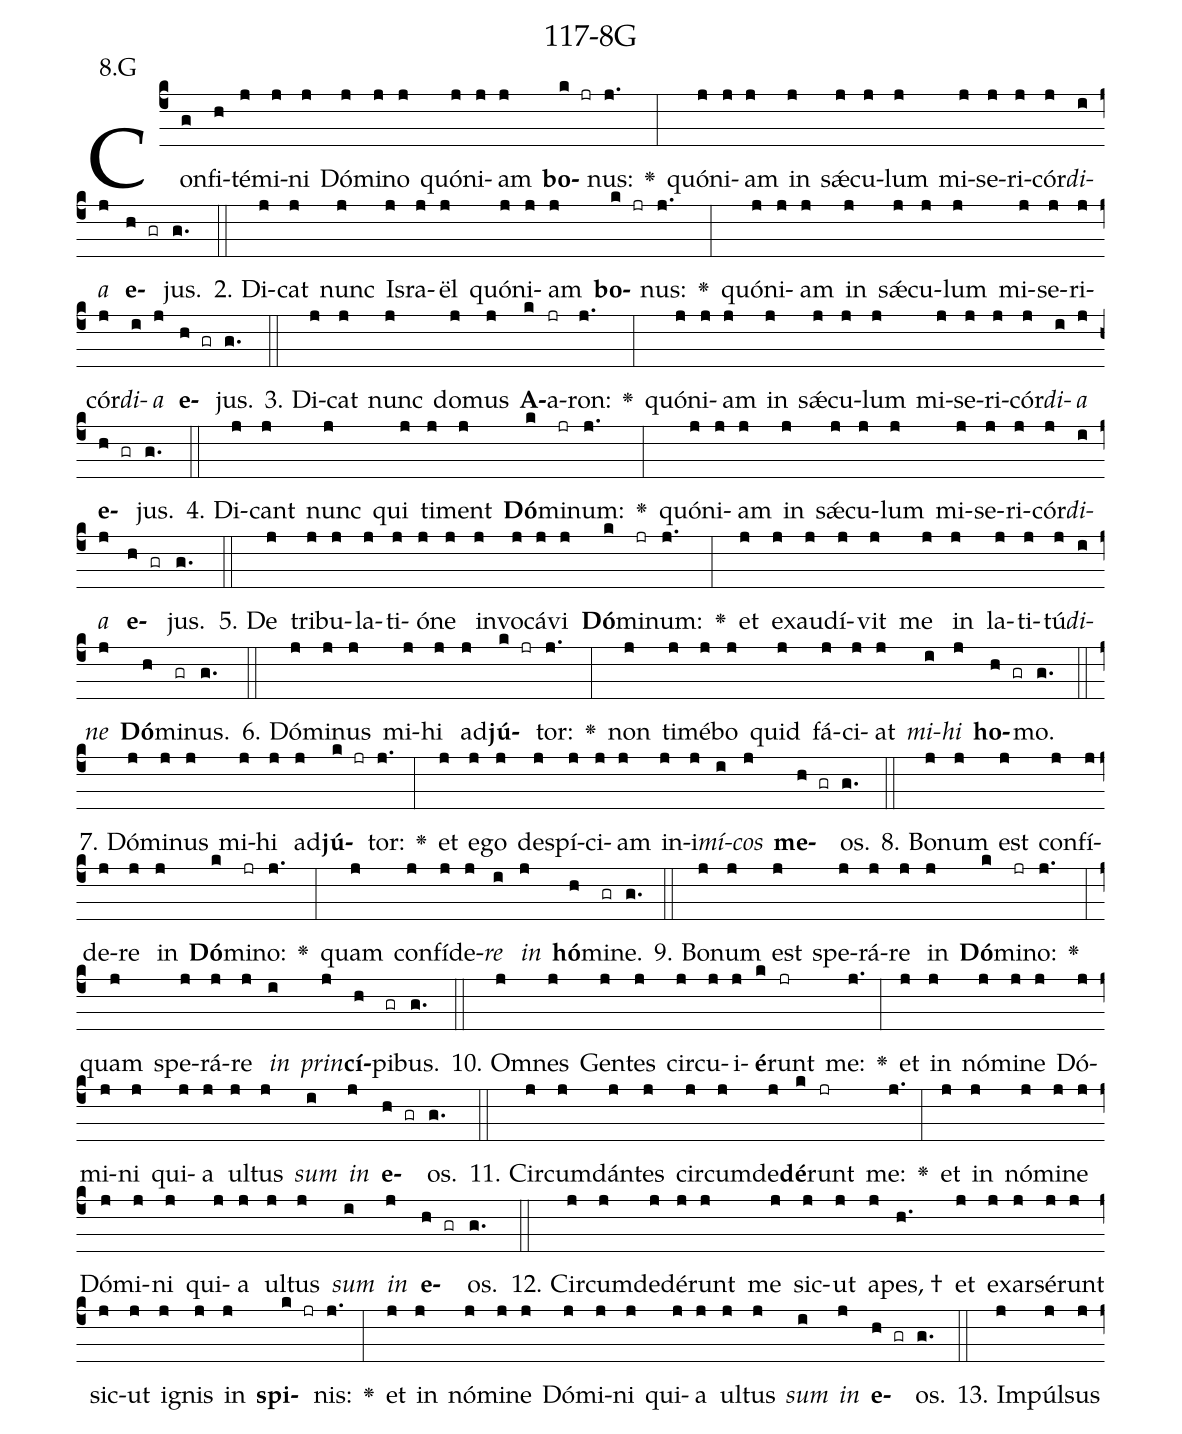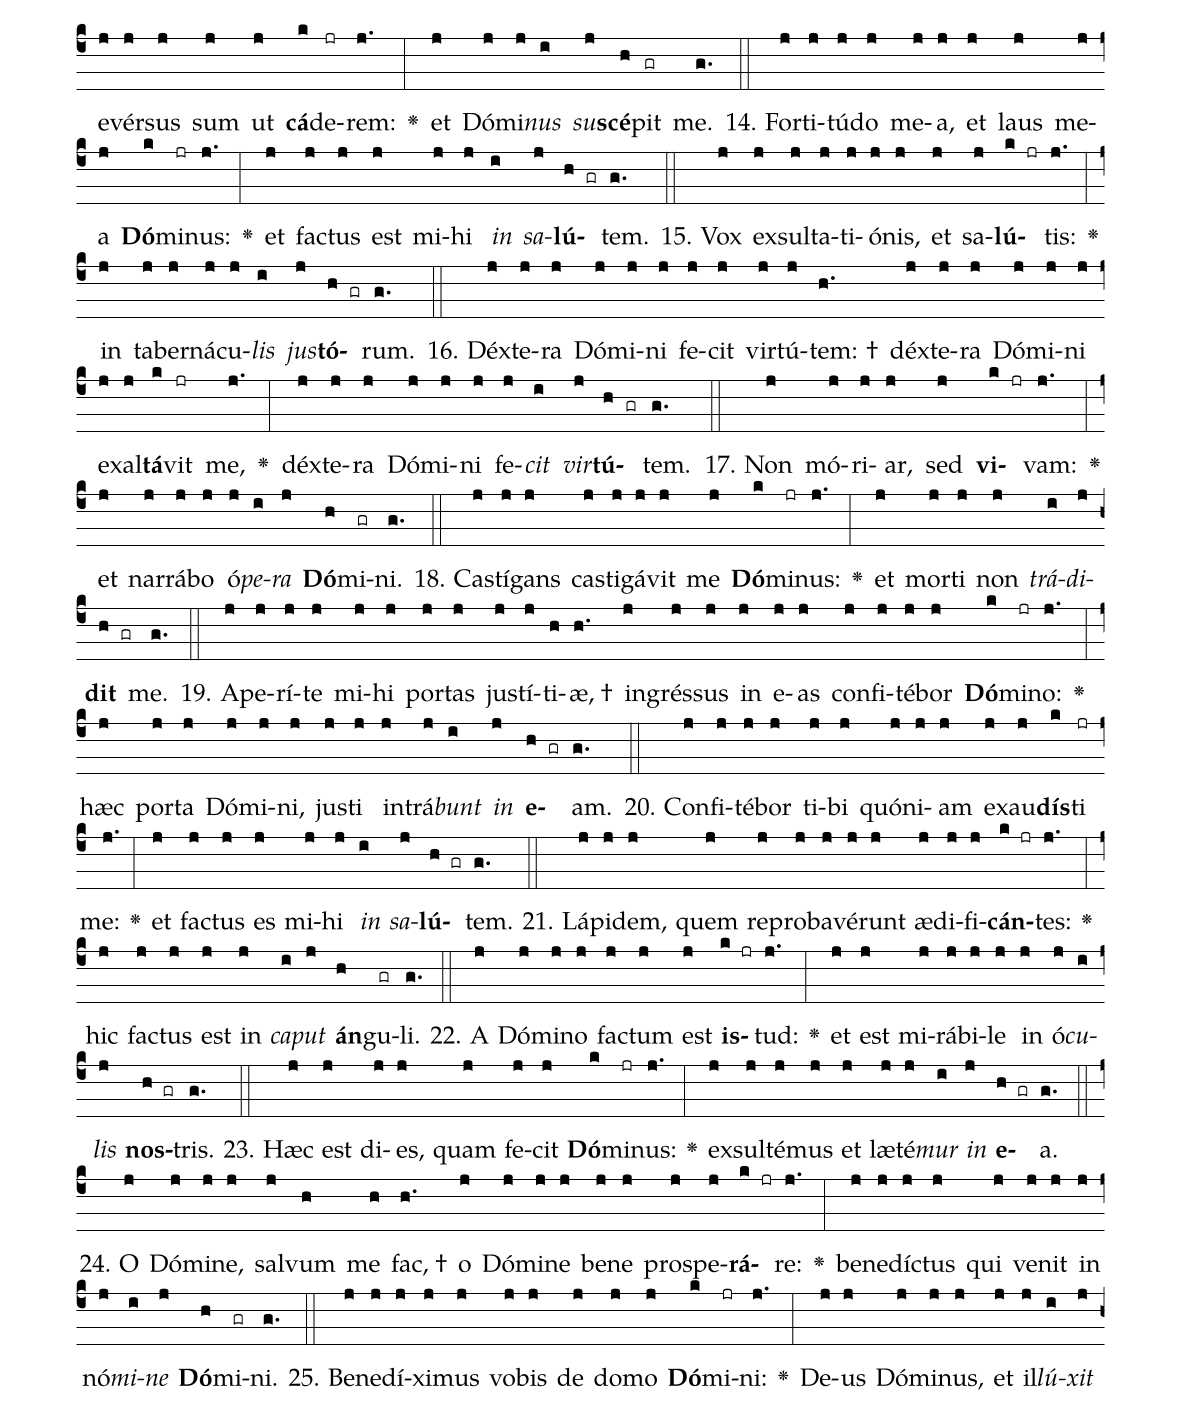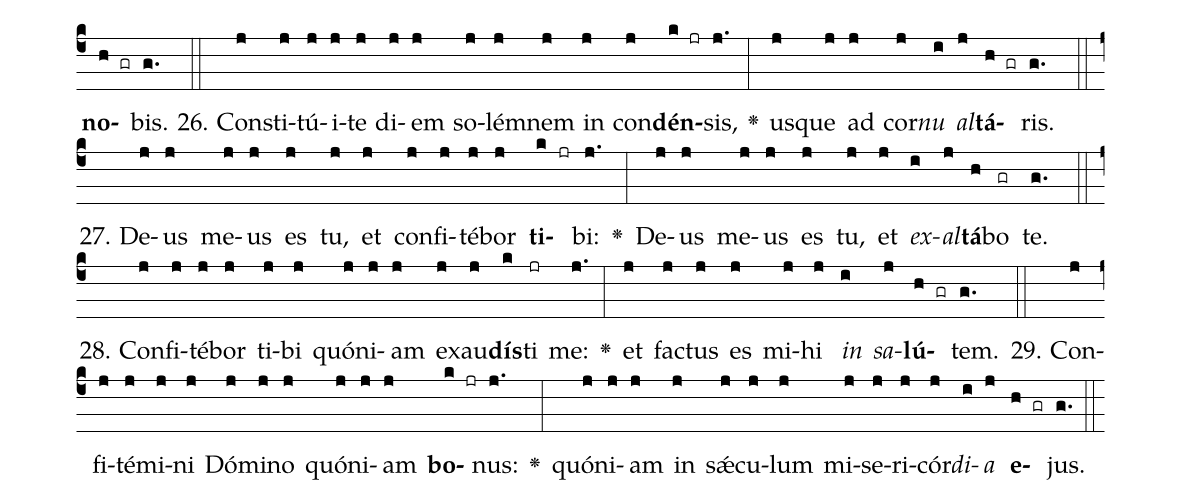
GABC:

name: 117-8G;
annotation: 8.G;
%%
(c4)Con(g)fi(h)té(j)mi(j)ni(j) Dó(j)mi(j)no(j) quón(j)i(j)am(j) <b>bo</b>(k jr)nus:(j.) <v>\greheightstar</v>(:) quón(j)i(j)am(j) in(j) sǽ(j)cu(j)lum(j) mi(j)se(j)ri(j)cór(j)<i>di</i>(i)<i>a</i>(j) <b>e</b>(h gr)jus.(g.) (::)
2. Di(j)cat(j) nunc(j) Is(j)ra(j)ël(j) quón(j)i(j)am(j) <b>bo</b>(k jr)nus:(j.) <v>\greheightstar</v>(:) quón(j)i(j)am(j) in(j) sǽ(j)cu(j)lum(j) mi(j)se(j)ri(j)cór(j)<i>di</i>(i)<i>a</i>(j) <b>e</b>(h gr)jus.(g.) (::)
3. Di(j)cat(j) nunc(j) do(j)mus(j) <b>A</b>(k)a(jr)ron:(j.) <v>\greheightstar</v>(:) quón(j)i(j)am(j) in(j) sǽ(j)cu(j)lum(j) mi(j)se(j)ri(j)cór(j)<i>di</i>(i)<i>a</i>(j) <b>e</b>(h gr)jus.(g.) (::)
4. Di(j)cant(j) nunc(j) qui(j) ti(j)ment(j) <b>Dó</b>(k)mi(jr)num:(j.) <v>\greheightstar</v>(:) quón(j)i(j)am(j) in(j) sǽ(j)cu(j)lum(j) mi(j)se(j)ri(j)cór(j)<i>di</i>(i)<i>a</i>(j) <b>e</b>(h gr)jus.(g.) (::)
5. De(j) tri(j)bu(j)la(j)ti(j)ó(j)ne(j) in(j)vo(j)cá(j)vi(j) <b>Dó</b>(k)mi(jr)num:(j.) <v>\greheightstar</v>(:) et(j) ex(j)au(j)dí(j)vit(j) me(j) in(j) la(j)ti(j)tú(j)<i>di</i>(i)<i>ne</i>(j) <b>Dó</b>(h)mi(gr)nus.(g.) (::)
6. Dó(j)mi(j)nus(j) mi(j)hi(j) ad(j)<b>jú</b>(k jr)tor:(j.) <v>\greheightstar</v>(:) non(j) ti(j)mé(j)bo(j) quid(j) fá(j)ci(j)at(j) <i>mi</i>(i)<i>hi</i>(j) <b>ho</b>(h gr)mo.(g.) (::)
7. Dó(j)mi(j)nus(j) mi(j)hi(j) ad(j)<b>jú</b>(k jr)tor:(j.) <v>\greheightstar</v>(:) et(j) e(j)go(j) de(j)spí(j)ci(j)am(j) in(j)i(j)<i>mí</i>(i)<i>cos</i>(j) <b>me</b>(h gr)os.(g.) (::)
8. Bo(j)num(j) est(j) con(j)fí(j)de(j)re(j) in(j) <b>Dó</b>(k)mi(jr)no:(j.) <v>\greheightstar</v>(:) quam(j) con(j)fí(j)de(j)<i>re</i>(i) <i>in</i>(j) <b>hó</b>(h)mi(gr)ne.(g.) (::)
9. Bo(j)num(j) est(j) spe(j)rá(j)re(j) in(j) <b>Dó</b>(k)mi(jr)no:(j.) <v>\greheightstar</v>(:) quam(j) spe(j)rá(j)re(j) <i>in</i>(i) <i>prin</i>(j)<b>cí</b>(h)pi(gr)bus.(g.) (::)
10. Om(j)nes(j) Gen(j)tes(j) cir(j)cu(j)i(j)<b>é</b>(k)runt(jr) me:(j.) <v>\greheightstar</v>(:) et(j) in(j) nó(j)mi(j)ne(j) Dó(j)mi(j)ni(j) qui(j)a(j) ul(j)tus(j) <i>sum</i>(i) <i>in</i>(j) <b>e</b>(h gr)os.(g.) (::)
11. Cir(j)cum(j)dán(j)tes(j) cir(j)cum(j)de(j)<b>dé</b>(k)runt(jr) me:(j.) <v>\greheightstar</v>(:) et(j) in(j) nó(j)mi(j)ne(j) Dó(j)mi(j)ni(j) qui(j)a(j) ul(j)tus(j) <i>sum</i>(i) <i>in</i>(j) <b>e</b>(h gr)os.(g.) (::)
12. Cir(j)cum(j)de(j)dé(j)runt(j) me(j) sic(j)ut(j) a(j)pes, †(h.) et(j) ex(j)ar(j)sé(j)runt(j) sic(j)ut(j) i(j)gnis(j) in(j) <b>spi</b>(k jr)nis:(j.) <v>\greheightstar</v>(:) et(j) in(j) nó(j)mi(j)ne(j) Dó(j)mi(j)ni(j) qui(j)a(j) ul(j)tus(j) <i>sum</i>(i) <i>in</i>(j) <b>e</b>(h gr)os.(g.) (::)
13. Im(j)púl(j)sus(j) e(j)vér(j)sus(j) sum(j) ut(j) <b>cá</b>(k)de(jr)rem:(j.) <v>\greheightstar</v>(:) et(j) Dó(j)mi(j)<i>nus</i>(i) <i>su</i>(j)<b>scé</b>(h)pit(gr) me.(g.) (::)
14. For(j)ti(j)tú(j)do(j) me(j)a,(j) et(j) laus(j) me(j)a(j) <b>Dó</b>(k)mi(jr)nus:(j.) <v>\greheightstar</v>(:) et(j) fac(j)tus(j) est(j) mi(j)hi(j) <i>in</i>(i) <i>sa</i>(j)<b>lú</b>(h gr)tem.(g.) (::)
15. Vox(j) ex(j)sul(j)ta(j)ti(j)ó(j)nis,(j) et(j) sa(j)<b>lú</b>(k jr)tis:(j.) <v>\greheightstar</v>(:) in(j) ta(j)ber(j)ná(j)cu(j)<i>lis</i>(i) <i>jus</i>(j)<b>tó</b>(h gr)rum.(g.) (::)
16. Déx(j)te(j)ra(j) Dó(j)mi(j)ni(j) fe(j)cit(j) vir(j)tú(j)tem: †(h.) déx(j)te(j)ra(j) Dó(j)mi(j)ni(j) ex(j)al(j)<b>tá</b>(k)vit(jr) me,(j.) <v>\greheightstar</v>(:) déx(j)te(j)ra(j) Dó(j)mi(j)ni(j) fe(j)<i>cit</i>(i) <i>vir</i>(j)<b>tú</b>(h gr)tem.(g.) (::)
17. Non(j) mó(j)ri(j)ar,(j) sed(j) <b>vi</b>(k jr)vam:(j.) <v>\greheightstar</v>(:) et(j) nar(j)rá(j)bo(j) ó(j)<i>pe</i>(i)<i>ra</i>(j) <b>Dó</b>(h)mi(gr)ni.(g.) (::)
18. Cas(j)tí(j)gans(j) cas(j)ti(j)gá(j)vit(j) me(j) <b>Dó</b>(k)mi(jr)nus:(j.) <v>\greheightstar</v>(:) et(j) mor(j)ti(j) non(j) <i>trá</i>(i)<i>di</i>(j)<b>dit</b>(h gr) me.(g.) (::)
19. A(j)pe(j)rí(j)te(j) mi(j)hi(j) por(j)tas(j) jus(j)tí(j)ti(h)æ, †(h.) in(j)grés(j)sus(j) in(j) e(j)as(j) con(j)fi(j)té(j)bor(j) <b>Dó</b>(k)mi(jr)no:(j.) <v>\greheightstar</v>(:) hæc(j) por(j)ta(j) Dó(j)mi(j)ni,(j) jus(j)ti(j) in(j)trá(j)<i>bunt</i>(i) <i>in</i>(j) <b>e</b>(h gr)am.(g.) (::)
20. Con(j)fi(j)té(j)bor(j) ti(j)bi(j) quón(j)i(j)am(j) ex(j)au(j)<b>dís</b>(k)ti(jr) me:(j.) <v>\greheightstar</v>(:) et(j) fac(j)tus(j) es(j) mi(j)hi(j) <i>in</i>(i) <i>sa</i>(j)<b>lú</b>(h gr)tem.(g.) (::)
21. Lá(j)pi(j)dem,(j) quem(j) re(j)pro(j)ba(j)vé(j)runt(j) æ(j)di(j)fi(j)<b>cán</b>(k jr)tes:(j.) <v>\greheightstar</v>(:) hic(j) fac(j)tus(j) est(j) in(j) <i>ca</i>(i)<i>put</i>(j) <b>án</b>(h)gu(gr)li.(g.) (::)
22. A(j) Dó(j)mi(j)no(j) fac(j)tum(j) est(j) <b>is</b>(k jr)tud:(j.) <v>\greheightstar</v>(:) et(j) est(j) mi(j)rá(j)bi(j)le(j) in(j) ó(j)<i>cu</i>(i)<i>lis</i>(j) <b>nos</b>(h gr)tris.(g.) (::)
23. Hæc(j) est(j) di(j)es,(j) quam(j) fe(j)cit(j) <b>Dó</b>(k)mi(jr)nus:(j.) <v>\greheightstar</v>(:) ex(j)sul(j)té(j)mus(j) et(j) læ(j)té(j)<i>mur</i>(i) <i>in</i>(j) <b>e</b>(h gr)a.(g.) (::)
24. O(j) Dó(j)mi(j)ne,(j) sal(j)vum(h) me(h) fac, †(h.) o(j) Dó(j)mi(j)ne(j) be(j)ne(j) pro(j)spe(j)<b>rá</b>(k jr)re:(j.) <v>\greheightstar</v>(:) be(j)ne(j)díc(j)tus(j) qui(j) ve(j)nit(j) in(j) nó(j)<i>mi</i>(i)<i>ne</i>(j) <b>Dó</b>(h)mi(gr)ni.(g.) (::)
25. Be(j)ne(j)dí(j)xi(j)mus(j) vo(j)bis(j) de(j) do(j)mo(j) <b>Dó</b>(k)mi(jr)ni:(j.) <v>\greheightstar</v>(:) De(j)us(j) Dó(j)mi(j)nus,(j) et(j) il(j)<i>lú</i>(i)<i>xit</i>(j) <b>no</b>(h gr)bis.(g.) (::)
26. Con(j)sti(j)tú(j)i(j)te(j) di(j)em(j) so(j)lém(j)nem(j) in(j) con(j)<b>dén</b>(k jr)sis,(j.) <v>\greheightstar</v>(:) us(j)que(j) ad(j) cor(j)<i>nu</i>(i) <i>al</i>(j)<b>tá</b>(h gr)ris.(g.) (::)
27. De(j)us(j) me(j)us(j) es(j) tu,(j) et(j) con(j)fi(j)té(j)bor(j) <b>ti</b>(k jr)bi:(j.) <v>\greheightstar</v>(:) De(j)us(j) me(j)us(j) es(j) tu,(j) et(j) <i>ex</i>(i)<i>al</i>(j)<b>tá</b>(h)bo(gr) te.(g.) (::)
28. Con(j)fi(j)té(j)bor(j) ti(j)bi(j) quón(j)i(j)am(j) ex(j)au(j)<b>dís</b>(k)ti(jr) me:(j.) <v>\greheightstar</v>(:) et(j) fac(j)tus(j) es(j) mi(j)hi(j) <i>in</i>(i) <i>sa</i>(j)<b>lú</b>(h gr)tem.(g.) (::)
29. Con(j)fi(j)té(j)mi(j)ni(j) Dó(j)mi(j)no(j) quón(j)i(j)am(j) <b>bo</b>(k jr)nus:(j.) <v>\greheightstar</v>(:) quón(j)i(j)am(j) in(j) sǽ(j)cu(j)lum(j) mi(j)se(j)ri(j)cór(j)<i>di</i>(i)<i>a</i>(j) <b>e</b>(h gr)jus.(g.) (::)
